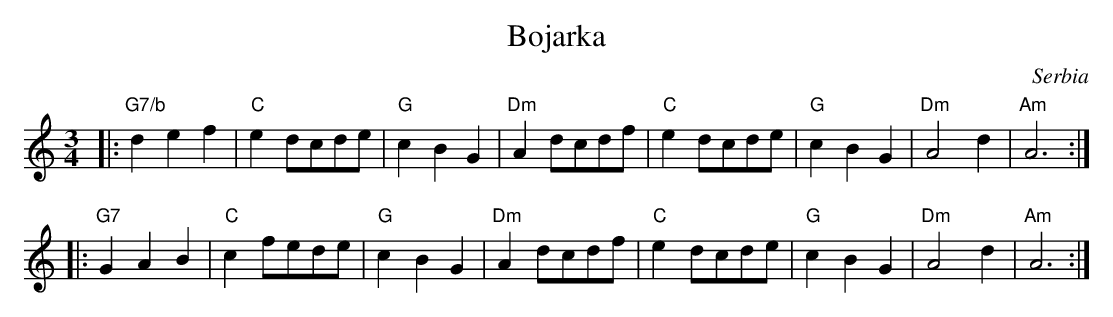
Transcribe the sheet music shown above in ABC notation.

X:1
T: Bojarka
C: Serbia
M: 3/4
L: 1/8
K: Am
|: "G7/b"d2e2f2 | "C"e2dcde | "G"c2B2G2 | "Dm"A2dcdf | "C"e2dcde | "G"c2B2G2 | "Dm"A4d2 | "Am"A6 :|
|: "G7"  G2A2B2 | "C"c2fede | "G"c2B2G2 | "Dm"A2dcdf | "C"e2dcde | "G"c2B2G2 | "Dm"A4d2 | "Am"A6 :|
